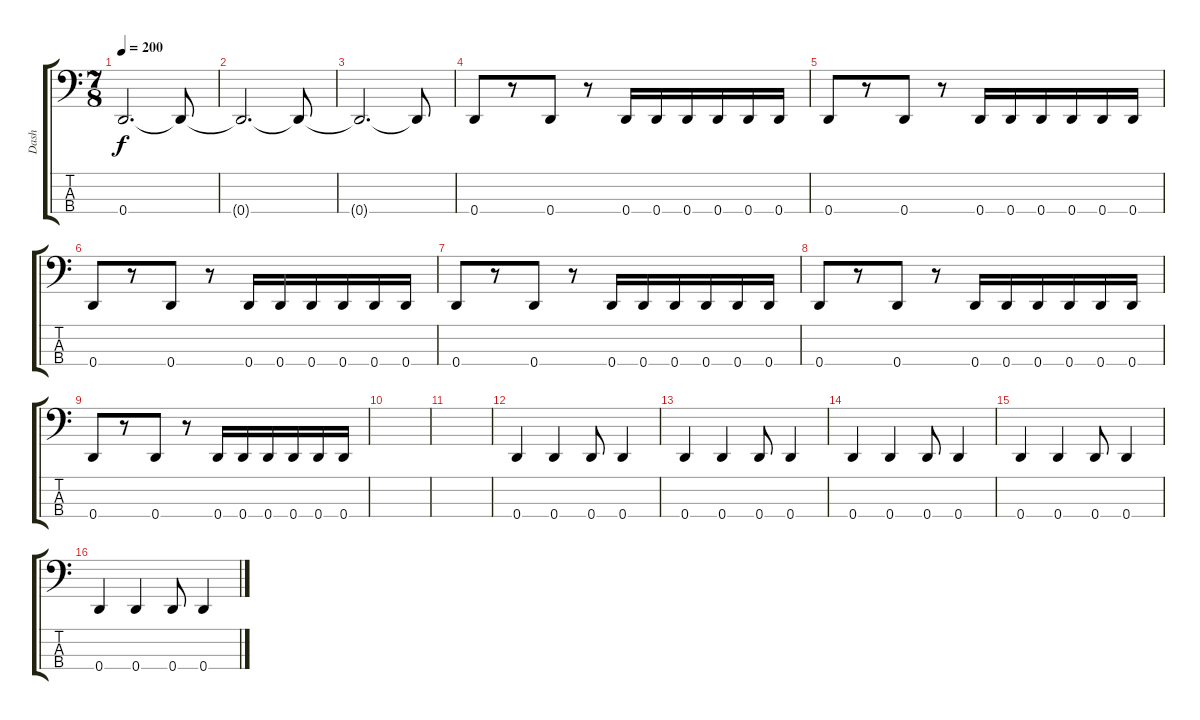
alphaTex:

\track ("Dash" "Dash") {instrument electricbassfinger}
\staff {score tabs}
\tuning (G2 D2 A1 D1) {hide}
\ts (7 8)
\tempo 200
\clef f4
\ks c
0.4{t}.2{d dy f} 0.4{t}.8 |
0.4{t}.2{d} 0.4{t}.8 |
0.4{t}.2{d} 0.4{t}.8 |
0.4.8 r.8 0.4.8 r.8 0.4.16 0.4.16 0.4.16 0.4.16 0.4.16 0.4.16 |
0.4.8 r.8 0.4.8 r.8 0.4.16 0.4.16 0.4.16 0.4.16 0.4.16 0.4.16 |
0.4.8 r.8 0.4.8 r.8 0.4.16 0.4.16 0.4.16 0.4.16 0.4.16 0.4.16 |
0.4.8 r.8 0.4.8 r.8 0.4.16 0.4.16 0.4.16 0.4.16 0.4.16 0.4.16 |
0.4.8 r.8 0.4.8 r.8 0.4.16 0.4.16 0.4.16 0.4.16 0.4.16 0.4.16 |
0.4.8 r.8 0.4.8 r.8 0.4.16 0.4.16 0.4.16 0.4.16 0.4.16 0.4.16 |
|
|
0.4.4 0.4.4 0.4.8 0.4.4 |
0.4.4 0.4.4 0.4.8 0.4.4 |
0.4.4 0.4.4 0.4.8 0.4.4 |
0.4.4 0.4.4 0.4.8 0.4.4 |
0.4.4 0.4.4 0.4.8 0.4.4
